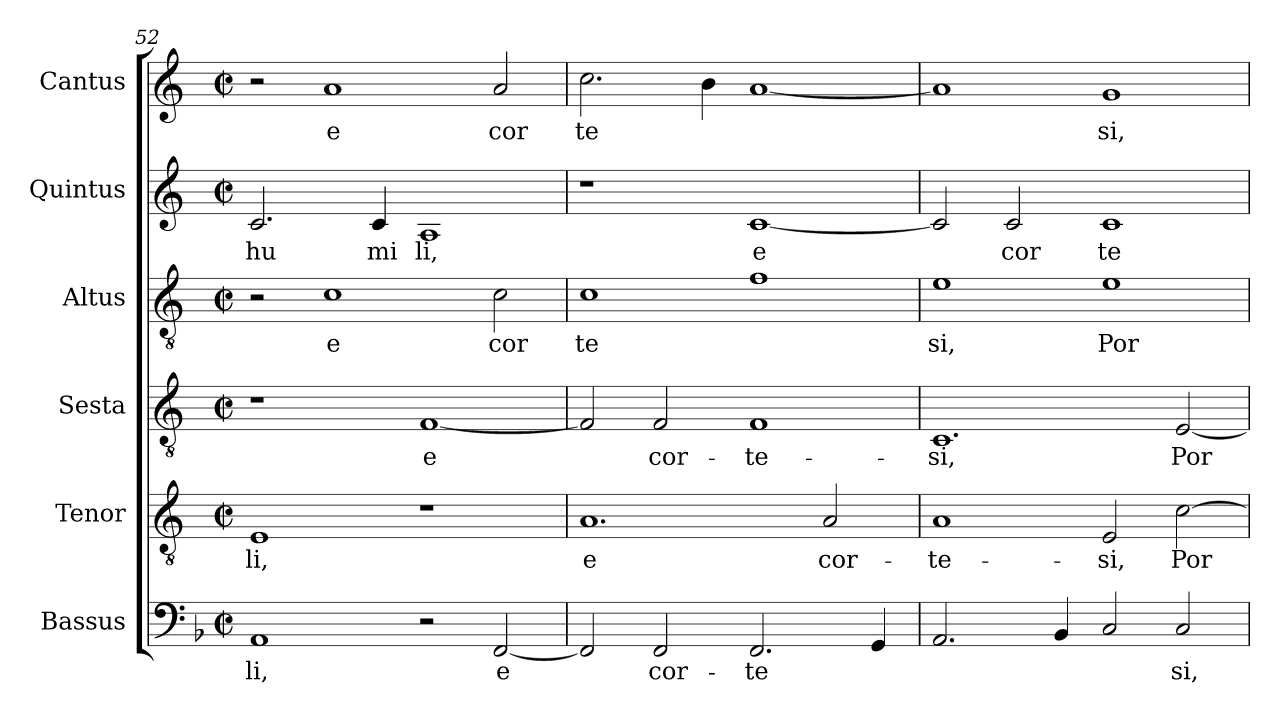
**kern	**text	**kern	**text	**kern	**text	**kern	**text	**kern	**text	**kern	**text
*part6	*part6	*part5	*part5	*part4	*part4	*part3	*part3	*part2	*part2	*part1	*part1
*staff6	*staff6	*staff5	*staff5	*staff4	*staff4	*staff3	*staff3	*staff2	*staff2	*staff1	*staff1
*I"Bassus	*	*I"Tenor	*	*I"Sesta	*	*I"Altus	*	*I"Quintus	*	*I"Cantus	*
*I'Bassus	*	*I'Tenor	*	*I'Sesta	*	*I'Altus	*	*I'Quintus	*	*I'Cantus	*
*clefF4	*	*clefGv2	*	*clefGv2	*	*clefGv2	*	*clefG2	*	*clefG2	*
*k[b-]	*	*k[]	*	*k[]	*	*k[]	*	*k[]	*	*k[]	*
*F:	*	*C:	*	*C:	*	*C:	*	*C:	*	*C:	*
*M2/2	*	*M2/2	*	*M2/2	*	*M2/2	*	*M2/2	*	*M2/2	*
*met(c|)	*	*met(c|)	*	*met(c|)	*	*met(c|)	*	*met(c|)	*	*met(c|)	*
=52	=52	=52	=52	=52	=52	=52	=52	=52	=52	=52	=52
!	!LO:LY:b	!	!LO:LY:b:cj	!	!	!	!	!	!LO:LY:b:cj	!	!
1AA	-li,	1E	-li,	1r	.	2r	.	2.c/	hu	2r	.
!	!	!	!	!	!	!	!LO:LY:b:cj	!	!	!	!LO:LY:b:cj
.	.	.	.	.	.	1c	e	.	.	1a	e
!	!	!	!	!	!	!	!	!	!LO:LY:b:cj	!	!
.	.	.	.	.	.	.	.	4c/	mi	.	.
!	!	!	!	!	!LO:LY:b:cj	!	!	!	!LO:LY:b:cj	!	!
2r	.	1r	.	[<1F	e	.	.	1A	li,	.	.
!	!LO:LY:b	!	!	!	!	!	!LO:LY:b:cj	!	!	!	!LO:LY:b:cj
[<2FF/	e	.	.	.	.	2c\	cor	.	.	2a/	cor
=53	=53	=53	=53	=53	=53	=53	=53	=53	=53	=53	=53
!	!LO:LY:b	!	!LO:LY:b:cj	!	!LO:LY:b:cj	!	!LO:LY:b:cj	!	!	!	!LO:LY:b:cj
2FF/]	.	1.A	e	2F/]	.	1c	te	1r	.	2.cc\	te
!	!LO:LY:b	!	!	!	!LO:LY:b:cj	!	!	!	!	!	!
2FF/	cor-	.	.	2F/	cor-	.	.	.	.	.	.
!	!	!	!	!	!	!	!	!	!	!	!LO:LY:b:cj
.	.	.	.	.	.	.	.	.	.	4b\	.
!	!LO:LY:b	!	!	!	!LO:LY:b:cj	!	!LO:LY:b:cj	!	!LO:LY:b:cj	!	!LO:LY:b:cj
2.FF/	-te-	.	.	1F	-te-	1f	.	[<1c	e	[<1a	.
!	!	!	!LO:LY:b:cj	!	!	!	!	!	!	!	!
.	.	2A/	cor-	.	.	.	.	.	.	.	.
!	!LO:LY:b	!	!	!	!	!	!	!	!	!	!
4GG/	--	.	.	.	.	.	.	.	.	.	.
=54	=54	=54	=54	=54	=54	=54	=54	=54	=54	=54	=54
!	!LO:LY:b	!	!LO:LY:b:cj	!	!LO:LY:b:cj	!	!LO:LY:b:cj	!	!LO:LY:b:cj	!	!LO:LY:b:cj
2.AA/	--	1A	-te-	1.C	-si,	1e	si,	2c/]	.	1a]	.
!	!	!	!	!	!	!	!	!	!LO:LY:b:cj	!	!
.	.	.	.	.	.	.	.	2c/	cor	.	.
!	!LO:LY:b	!	!	!	!	!	!	!	!	!	!
4BB-/	--	.	.	.	.	.	.	.	.	.	.
!	!LO:LY:b	!	!LO:LY:b:cj	!	!	!	!LO:LY:b:cj	!	!LO:LY:b:cj	!	!LO:LY:b:cj
2C/	--	2E/	-si,	.	.	1e	Por	1c	te	1g	si,
!	!LO:LY:b	!	!LO:LY:b:cj	!	!LO:LY:b:cj	!	!	!	!	!	!
2C/	-si,	[>2c\	Por-	[<2E/	Por-	.	.	.	.	.	.
=	=	=	=	=	=	=	=	=	=	=	=
*-	*-	*-	*-	*-	*-	*-	*-	*-	*-	*-	*-
